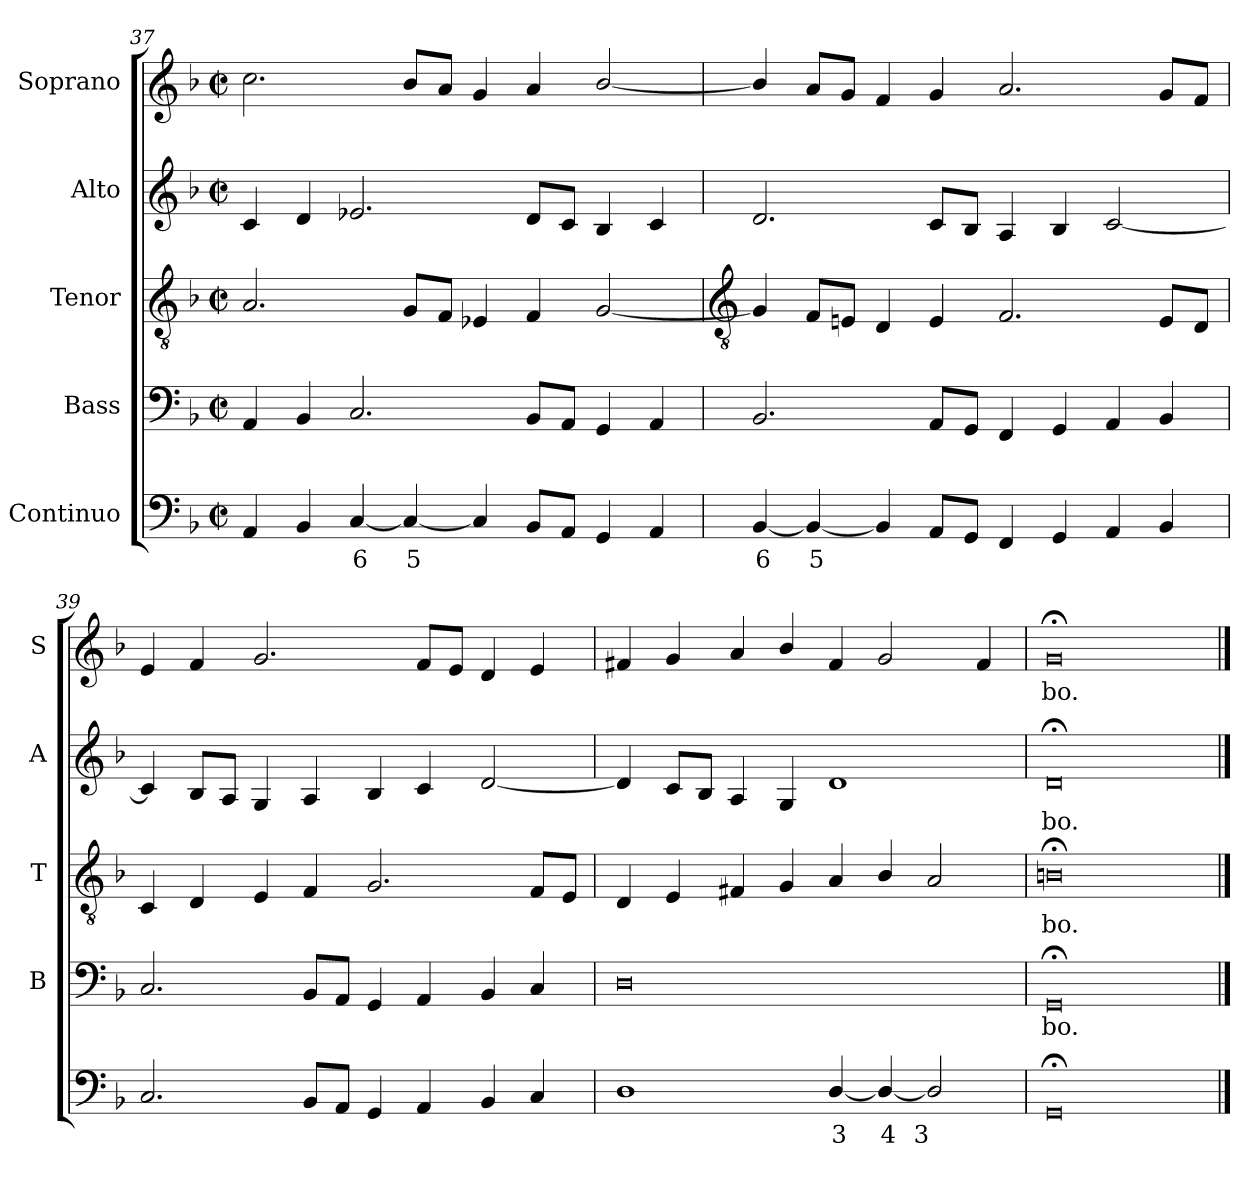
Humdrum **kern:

**kern	**text	**kern	**text	**kern	**text	**kern	**text	**kern	**text
*part5	*part5	*part4	*part4	*part3	*part3	*part2	*part2	*part1	*part1
*staff5	*staff5	*staff4	*staff4	*staff3	*staff3	*staff2	*staff2	*staff1	*staff1
*I"Continuo	*	*I"Bass	*	*I"Tenor	*	*I"Alto	*	*I"Soprano	*
*	*	*I'B	*	*I'T	*	*I'A	*	*I'S	*
*clefF4	*	*clefF4	*	*clefGv2	*	*clefG2	*	*clefG2	*
*k[b-]	*	*k[b-]	*	*k[b-]	*	*k[b-]	*	*k[b-]	*
*F:	*	*F:	*	*F:	*	*F:	*	*F:	*
*M4/2	*	*M4/2	*	*M4/2	*	*M4/2	*	*M4/2	*
*met(c|)	*	*met(c|)	*	*met(c|)	*	*met(c|)	*	*met(c|)	*
=37	=37	=37	=37	=37	=37	=37	=37	=37	=37
4AA	.	4AA	.	2.A/	.	4c	.	2.cc	.
4BB-	.	4BB-	.	.	.	4d	.	.	.
!	!LO:LY:b	!	!	!	!	!	!	!	!
[4C/	6	2.C/	.	.	.	2.e-X	.	.	.
!	!LO:LY:b	!	!	!	!	!	!	!	!
4C/_	5	.	.	8GL	.	.	.	8b-L	.
.	.	.	.	8FJ	.	.	.	8aJ	.
4C/]	.	.	.	4E-X	.	.	.	4g	.
8BB-L	.	8BB-L	.	4F	.	8dL	.	4a	.
8AAJ	.	8AAJ	.	.	.	8cJ	.	.	.
4GG	.	4GG	.	[2G	.	4B-	.	[2b-/	.
4AA	.	4AA	.	.	.	4c	.	.	.
!!LO:LB:g=z
=38	=38	=38	=38	=38	=38	=38	=38	=38	=38
*	*	*	*	*clefGv2	*	*	*	*	*
!	!LO:LY:b	!	!	!	!	!	!	!	!
[4BB-	6	2.BB-	.	4G]	.	2.d	.	4b-/]	.
!	!LO:LY:b	!	!	!	!	!	!	!	!
4BB-_	5	.	.	8FL	.	.	.	8aL	.
.	.	.	.	8EnJ	.	.	.	8gJ	.
4BB-]	.	.	.	4D	.	.	.	4f	.
8AAL	.	8AAL	.	4E	.	8cL	.	4g	.
8GGJ	.	8GGJ	.	.	.	8B-J	.	.	.
4FF	.	4FF	.	2.F	.	4A	.	2.a/	.
4GG	.	4GG	.	.	.	4B-	.	.	.
4AA	.	4AA	.	.	.	[2c	.	.	.
4BB-	.	4BB-	.	8EL	.	.	.	8gL	.
.	.	.	.	8DJ	.	.	.	8fJ	.
=39	=39	=39	=39	=39	=39	=39	=39	=39	=39
2.C/	.	2.C/	.	4C	.	4c]	.	4e	.
.	.	.	.	4D	.	8B-L	.	4f	.
.	.	.	.	.	.	8AJ	.	.	.
.	.	.	.	4E	.	4G	.	2.g	.
8BB-L	.	8BB-L	.	4F	.	4A	.	.	.
8AAJ	.	8AAJ	.	.	.	.	.	.	.
4GG	.	4GG	.	2.G	.	4B-	.	.	.
4AA	.	4AA	.	.	.	4c	.	8fL	.
.	.	.	.	.	.	.	.	8eJ	.
4BB-	.	4BB-	.	.	.	[2d	.	4d	.
4C	.	4C/	.	8FL	.	.	.	4e	.
.	.	.	.	8EJ	.	.	.	.	.
=40	=40	=40	=40	=40	=40	=40	=40	=40	=40
1D	.	0D	.	4D	.	4d]	.	4f#X	.
.	.	.	.	4E	.	8cL	.	4g	.
.	.	.	.	.	.	8B-J	.	.	.
.	.	.	.	4F#X	.	4A	.	4a/	.
.	.	.	.	4G	.	4G	.	4b-/	.
!	!LO:LY:b	!	!	!	!	!	!	!	!
[4D/	3	.	.	4A/	.	1d	.	4f#	.
!	!LO:LY:b	!	!	!	!	!	!	!	!
4D/_	4	.	.	4B-/	.	.	.	2g	.
!	!LO:LY:b	!	!	!	!	!	!	!	!
2D/]	3	.	.	2A/	.	.	.	.	.
.	.	.	.	.	.	.	.	4f#	.
=41	=41	=41	=41	=41	=41	=41	=41	=41	=41
!	!	!	!LO:LY:b	!	!LO:LY:b	!	!LO:LY:b	!	!LO:LY:b
0GG;<	.	0GG;<	bo.	0Bn;<	bo.	0d;<	bo.	0g;<	bo.
==	==	==	==	==	==	==	==	==	==
*-	*-	*-	*-	*-	*-	*-	*-	*-	*-
